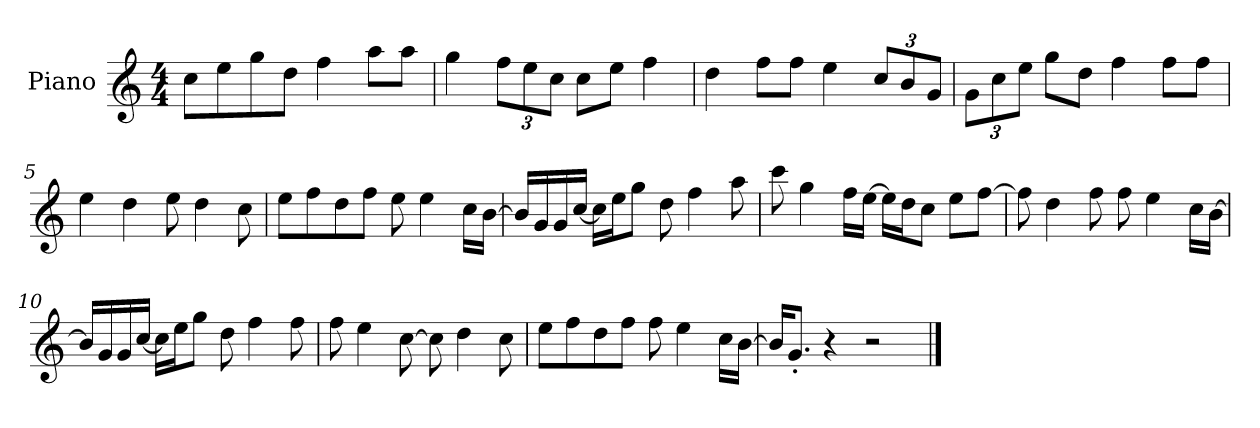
**kern
*part1
*staff1
*I"Piano
*I'P-no
*clefG2
*k[]
*M4/4
*MM90
=1
8cc\L
8ee\
8gg\
8dd\J
4ff\
8aa\L
8aa\J
=2
4gg\
*Xbrackettup
12ff\L
12ee\
12cc\J
8cc\L
8ee\J
4ff\
=3
4dd\
8ff\L
8ff\J
4ee\
12cc/L
12b/
12g/J
=4
12g\L
12cc\
12ee\J
8gg\L
8dd\J
4ff\
8ff\L
8ff\J
=5
4ee\
4dd\
8ee\
4dd\
8cc\
!!LO:LB:g=z
=6
8ee\L
8ff\
8dd\
8ff\J
8ee\
4ee\
16cc\LL
[16b\JJ
=7
16b/LL]
16g/
16g/
[16cc/JJ
16cc\LL]
16ee\J
8gg\J
8dd\
4ff\
8aa\
=8
8ccc\
4gg\
16ff\LL
[16ee\JJ
16ee\LL]
16dd\J
8cc\J
8ee\L
[8ff\J
=9
8ff\]
4dd\
8ff\
8ff\
4ee\
16cc\LL
[16b\JJ
=10
16b/LL]
16g/
16g/
[16cc/JJ
16cc\LL]
16ee\J
8gg\J
8dd\
4ff\
8ff\
!!LO:LB:g=z
=11
8ff\
4ee\
[8cc\
8cc\]
4dd\
8cc\
=12
8ee\L
8ff\
8dd\
8ff\J
8ff\
4ee\
16cc\LL
[16b\JJ
=13
16b/KL]
8.g'/J
4r
2r
==
*-
